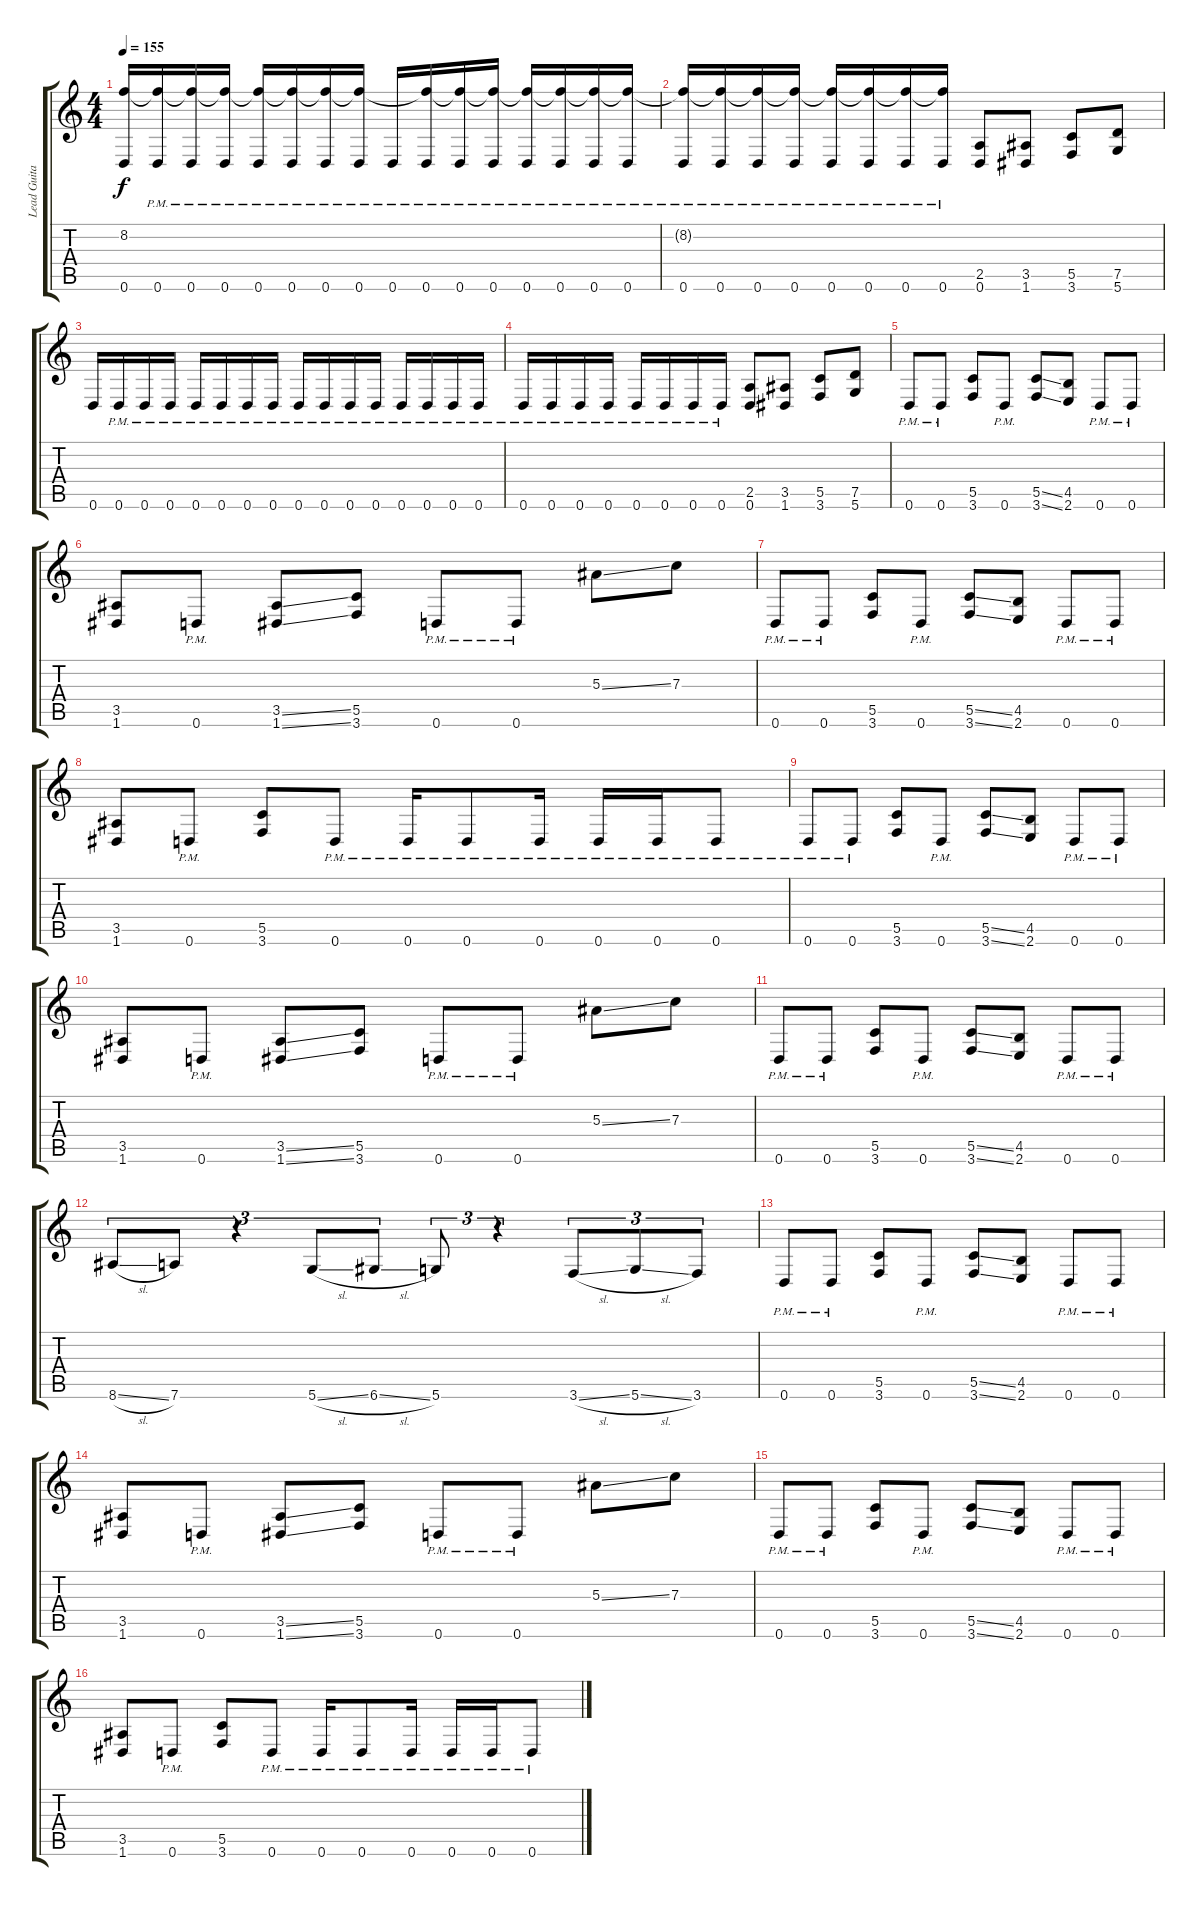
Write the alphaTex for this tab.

\track ("Lead Guitar (Sami Yli-Sirnio)" "Lead Guita") {instrument distortionguitar}
\staff {score tabs}
\tuning (D4 A3 F3 C3 G2 D2) {hide}
\ts (4 4)
\tempo 155
\clef g2
\ks c
(8.2{t} 0.6).16{dy f} (8.2{t} 0.6{pm}).16 (8.2{t} 0.6{pm}).16 (8.2{t} 0.6{pm}).16 (8.2{t} 0.6{pm}).16 (8.2{t} 0.6{pm}).16 (8.2{t} 0.6{pm}).16 (8.2{t} 0.6{pm}).16 0.6{pm}.16 (8.2{t} 0.6{pm}).16 (8.2{t} 0.6{pm}).16 (8.2{t} 0.6{pm}).16 (8.2{t} 0.6{pm}).16 (8.2{t} 0.6{pm}).16 (8.2{t} 0.6{pm}).16 (8.2{t} 0.6{pm}).16 |
(8.2{t} 0.6{pm}).16 (8.2{t} 0.6{pm}).16 (8.2{t} 0.6{pm}).16 (8.2{t} 0.6{pm}).16 (8.2{t} 0.6{pm}).16 (8.2{t} 0.6{pm}).16 (8.2{t} 0.6{pm}).16 (8.2{t} 0.6{pm}).16 (2.5 0.6).8 (3.5 1.6).8 (5.5 3.6).8 (7.5 5.6).8 |
0.6.16 0.6{pm}.16 0.6{pm}.16 0.6{pm}.16 0.6{pm}.16 0.6{pm}.16 0.6{pm}.16 0.6{pm}.16 0.6{pm}.16 0.6{pm}.16 0.6{pm}.16 0.6{pm}.16 0.6{pm}.16 0.6{pm}.16 0.6{pm}.16 0.6{pm}.16 |
0.6{pm}.16 0.6{pm}.16 0.6{pm}.16 0.6{pm}.16 0.6{pm}.16 0.6{pm}.16 0.6{pm}.16 0.6{pm}.16 (2.5 0.6).8 (3.5 1.6).8 (5.5 3.6).8 (7.5 5.6).8 |
0.6{pm}.8 0.6{pm}.8 (5.5 3.6).8 0.6{pm}.8 (5.5{ss} 3.6{ss}).8 (4.5 2.6).8 0.6{pm}.8 0.6{pm}.8 |
(3.5 1.6).8 0.6{pm}.8 (3.5{ss} 1.6{ss}).8 (5.5 3.6).8 0.6{pm}.8 0.6{pm}.8 5.3{ss}.8 7.3.8 |
0.6{pm}.8 0.6{pm}.8 (5.5 3.6).8 0.6{pm}.8 (5.5{ss} 3.6{ss}).8 (4.5 2.6).8 0.6{pm}.8 0.6{pm}.8 |
(3.5 1.6).8 0.6{pm}.8 (5.5 3.6).8 0.6{pm}.8 0.6{pm}.16 0.6{pm}.8 0.6{pm}.16 0.6{pm}.16 0.6{pm}.16 0.6{pm}.8 |
0.6{pm}.8 0.6{pm}.8 (5.5 3.6).8 0.6{pm}.8 (5.5{ss} 3.6{ss}).8 (4.5 2.6).8 0.6{pm}.8 0.6{pm}.8 |
(3.5 1.6).8 0.6{pm}.8 (3.5{ss} 1.6{ss}).8 (5.5 3.6).8 0.6{pm}.8 0.6{pm}.8 5.3{ss}.8 7.3.8 |
0.6{pm}.8 0.6{pm}.8 (5.5 3.6).8 0.6{pm}.8 (5.5{ss} 3.6{ss}).8 (4.5 2.6).8 0.6{pm}.8 0.6{pm}.8 |
8.6{sl}.8{tu (3 2)} 7.6.8{tu (3 2)} r.4{tu (3 2)} 5.6{sl}.8{tu (3 2)} 6.6{sl}.8{tu (3 2)} 5.6.8{tu (3 2)} r.4{tu (3 2)} 3.6{sl}.8{tu (3 2)} 5.6{sl}.8{tu (3 2)} 3.6.8{tu (3 2)} |
0.6{pm}.8 0.6{pm}.8 (5.5 3.6).8 0.6{pm}.8 (5.5{ss} 3.6{ss}).8 (4.5 2.6).8 0.6{pm}.8 0.6{pm}.8 |
(3.5 1.6).8 0.6{pm}.8 (3.5{ss} 1.6{ss}).8 (5.5 3.6).8 0.6{pm}.8 0.6{pm}.8 5.3{ss}.8 7.3.8 |
0.6{pm}.8 0.6{pm}.8 (5.5 3.6).8 0.6{pm}.8 (5.5{ss} 3.6{ss}).8 (4.5 2.6).8 0.6{pm}.8 0.6{pm}.8 |
(3.5 1.6).8 0.6{pm}.8 (5.5 3.6).8 0.6{pm}.8 0.6{pm}.16 0.6{pm}.8 0.6{pm}.16 0.6{pm}.16 0.6{pm}.16 0.6{pm}.8
